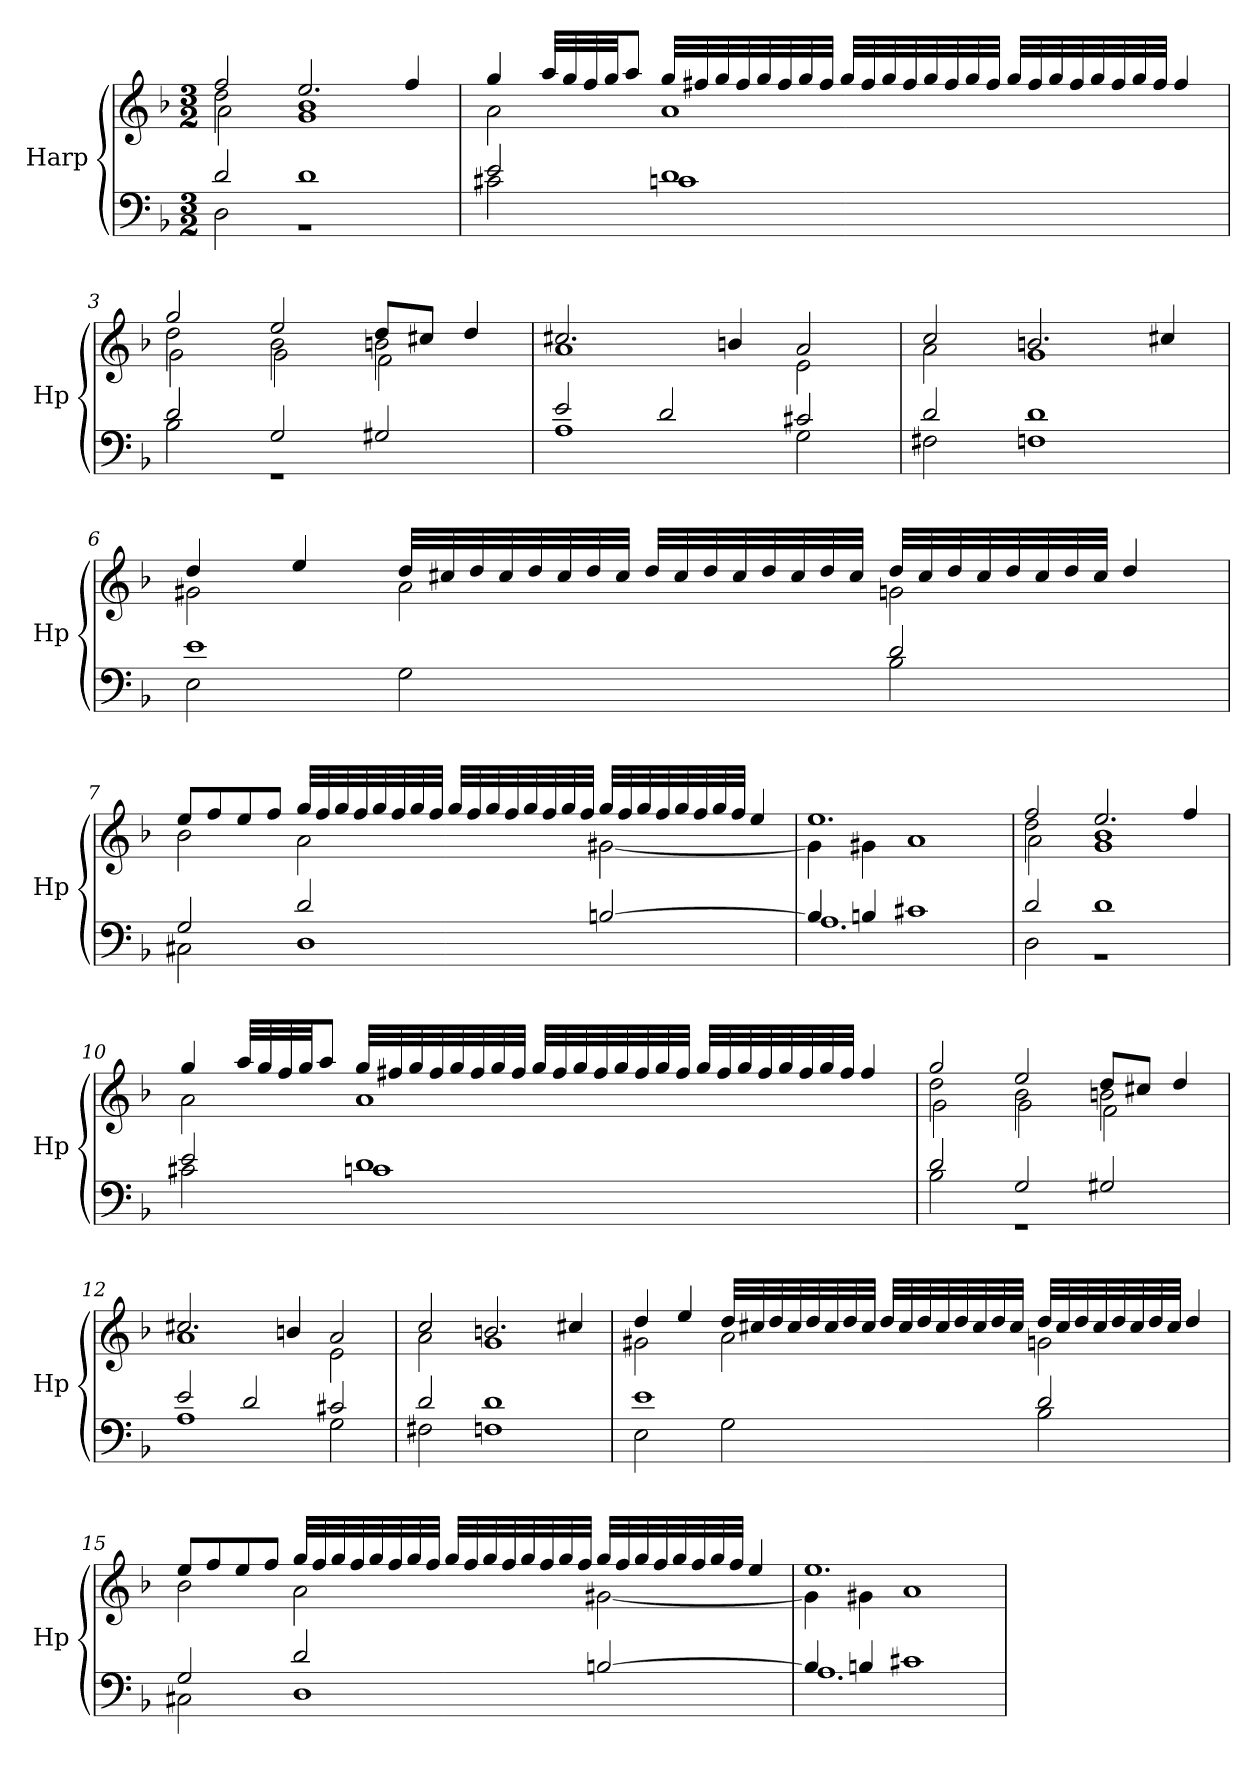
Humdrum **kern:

**kern	**kern
*part1	*part1
*staff2	*staff1
*I"Harp	*
*I'Hp	*
*clefF4	*clefG2
*k[b-]	*k[b-]
*M3/2	*M3/2
=1	=1
*^	*^
*	*	*	*^
2d/	2D\	2ff/	2dd\	2a\
1d	1r	2.ee/	1b-	1g
.	.	4ff/	.	.
*	*	*	*v	*v
=2	=2	=2	=2
2e/	2c#X\	4gg/	2a\
.	.	32aa/LLL	.
.	.	32gg/	.
.	.	32ff/	.
.	.	32gg/JJ	.
.	.	8aa/J	.
1d	1cn	32gg/LLL	1a
.	.	32ff#X/	.
.	.	32gg/	.
.	.	32ff#/	.
.	.	32gg/	.
.	.	32ff#/	.
.	.	32gg/	.
.	.	32ff#/JJJ	.
.	.	32gg/LLL	.
.	.	32ff#/	.
.	.	32gg/	.
.	.	32ff#/	.
.	.	32gg/	.
.	.	32ff#/	.
.	.	32gg/	.
.	.	32ff#/JJJ	.
.	.	32gg/LLL	.
.	.	32ff#/	.
.	.	32gg/	.
.	.	32ff#/	.
.	.	32gg/	.
.	.	32ff#/	.
.	.	32gg/	.
.	.	32ff#/JJJ	.
.	.	4ff#/	.
!!LO:LB:g=z
=3	=3	=3	=3
*	*	*	*^
2d/	2B-\	2gg/	2dd\	2g\
2G/	1rGG	2ee/	2b-\	2g\
2G#X/	.	8dd/L	2bn\	2f\
.	.	8cc#X/J	.	.
.	.	4dd/	.	.
*	*	*	*v	*v
=4	=4	=4	=4
2e/	1A	2.cc#X/	1a
2d/	.	.	.
.	.	4bn/	.
2c#X/	2G\	2a/	2e\
=5	=5	=5	=5
2d/	2F#X\	2cc/	2a\
1d	1Fn	2.bn/	1g
.	.	4cc#X/	.
!!LO:LB:g=z	!!
=6	=6	=6	=6
1e	2E\	4dd/	2g#X\
.	.	4ee/	.
.	2G\	32dd/LLL	2a\
.	.	32cc#X/	.
.	.	32dd/	.
.	.	32cc#/	.
.	.	32dd/	.
.	.	32cc#/	.
.	.	32dd/	.
.	.	32cc#/JJJ	.
.	.	32dd/LLL	.
.	.	32cc#/	.
.	.	32dd/	.
.	.	32cc#/	.
.	.	32dd/	.
.	.	32cc#/	.
.	.	32dd/	.
.	.	32cc#/JJJ	.
2d/	2B-\	32dd/LLL	2gn\
.	.	32cc#/	.
.	.	32dd/	.
.	.	32cc#/	.
.	.	32dd/	.
.	.	32cc#/	.
.	.	32dd/	.
.	.	32cc#/JJJ	.
.	.	4dd/	.
!!LO:LB:g=z	!!
=7	=7	=7	=7
2G/	2C#X\	8ee/L	2b-\
.	.	8ff/	.
.	.	8ee/	.
.	.	8ff/J	.
2d/	1D	32gg/LLL	2a\
.	.	32ff/	.
.	.	32gg/	.
.	.	32ff/	.
.	.	32gg/	.
.	.	32ff/	.
.	.	32gg/	.
.	.	32ff/JJJ	.
.	.	32gg/LLL	.
.	.	32ff/	.
.	.	32gg/	.
.	.	32ff/	.
.	.	32gg/	.
.	.	32ff/	.
.	.	32gg/	.
.	.	32ff/JJJ	.
[2Bn/	.	32gg/LLL	[2g#X\
.	.	32ff/	.
.	.	32gg/	.
.	.	32ff/	.
.	.	32gg/	.
.	.	32ff/	.
.	.	32gg/	.
.	.	32ff/JJJ	.
.	.	4ee/	.
=8	=8	=8	=8
4B/]	1.A	1.ee	4g#\]
4Bn/	.	.	4g#X\
1c#X	.	.	1a
=9	=9	=9	=9
*	*	*	*^
2d/	2D\	2ff/	2dd\	2a\
1d	1r	2.ee/	1b-	1g
.	.	4ff/	.	.
*	*	*	*v	*v
!!LO:LB:g=z
=10	=10	=10	=10
2e/	2c#X\	4gg/	2a\
.	.	32aa/LLL	.
.	.	32gg/	.
.	.	32ff/	.
.	.	32gg/JJ	.
.	.	8aa/J	.
1d	1cn	32gg/LLL	1a
.	.	32ff#X/	.
.	.	32gg/	.
.	.	32ff#/	.
.	.	32gg/	.
.	.	32ff#/	.
.	.	32gg/	.
.	.	32ff#/JJJ	.
.	.	32gg/LLL	.
.	.	32ff#/	.
.	.	32gg/	.
.	.	32ff#/	.
.	.	32gg/	.
.	.	32ff#/	.
.	.	32gg/	.
.	.	32ff#/JJJ	.
.	.	32gg/LLL	.
.	.	32ff#/	.
.	.	32gg/	.
.	.	32ff#/	.
.	.	32gg/	.
.	.	32ff#/	.
.	.	32gg/	.
.	.	32ff#/JJJ	.
.	.	4ff#/	.
=11	=11	=11	=11
*	*	*	*^
2d/	2B-\	2gg/	2dd\	2g\
2G/	1rGG	2ee/	2b-\	2g\
2G#X/	.	8dd/L	2bn\	2f\
.	.	8cc#X/J	.	.
.	.	4dd/	.	.
*	*	*	*v	*v
!!LO:PB:g=z
=12	=12	=12	=12
2e/	1A	2.cc#X/	1a
2d/	.	.	.
.	.	4bn/	.
2c#X/	2G\	2a/	2e\
=13	=13	=13	=13
2d/	2F#X\	2cc/	2a\
1d	1Fn	2.bn/	1g
.	.	4cc#X/	.
=14	=14	=14	=14
1e	2E\	4dd/	2g#X\
.	.	4ee/	.
.	2G\	32dd/LLL	2a\
.	.	32cc#X/	.
.	.	32dd/	.
.	.	32cc#/	.
.	.	32dd/	.
.	.	32cc#/	.
.	.	32dd/	.
.	.	32cc#/JJJ	.
.	.	32dd/LLL	.
.	.	32cc#/	.
.	.	32dd/	.
.	.	32cc#/	.
.	.	32dd/	.
.	.	32cc#/	.
.	.	32dd/	.
.	.	32cc#/JJJ	.
2d/	2B-\	32dd/LLL	2gn\
.	.	32cc#/	.
.	.	32dd/	.
.	.	32cc#/	.
.	.	32dd/	.
.	.	32cc#/	.
.	.	32dd/	.
.	.	32cc#/JJJ	.
.	.	4dd/	.
!!LO:LB:g=z	!!
=15	=15	=15	=15
2G/	2C#X\	8ee/L	2b-\
.	.	8ff/	.
.	.	8ee/	.
.	.	8ff/J	.
2d/	1D	32gg/LLL	2a\
.	.	32ff/	.
.	.	32gg/	.
.	.	32ff/	.
.	.	32gg/	.
.	.	32ff/	.
.	.	32gg/	.
.	.	32ff/JJJ	.
.	.	32gg/LLL	.
.	.	32ff/	.
.	.	32gg/	.
.	.	32ff/	.
.	.	32gg/	.
.	.	32ff/	.
.	.	32gg/	.
.	.	32ff/JJJ	.
[2Bn/	.	32gg/LLL	[2g#X\
.	.	32ff/	.
.	.	32gg/	.
.	.	32ff/	.
.	.	32gg/	.
.	.	32ff/	.
.	.	32gg/	.
.	.	32ff/JJJ	.
.	.	4ee/	.
=16	=16	=16	=16
4B/]	1.A	1.ee	4g#\]
4Bn/	.	.	4g#X\
1c#X	.	.	1a
*v	*v	*	*
*	*v	*v
=	=
*-	*-
